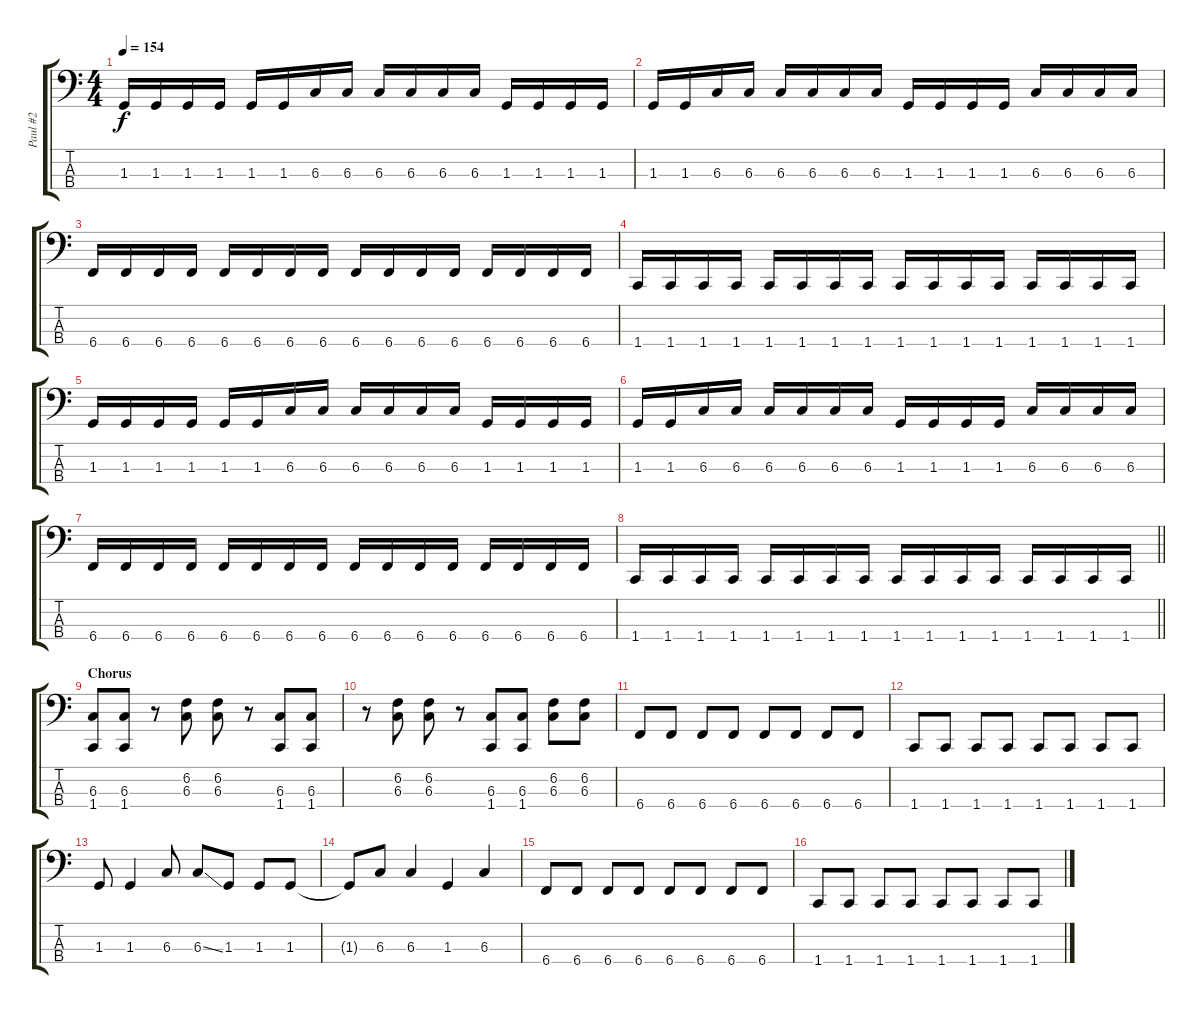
\track ("Paul #2" "Paul #2") {instrument electricbasspick}
\staff {score tabs}
\tuning (E2 B1 Gb1 B0) {hide}
\ts (4 4)
\tempo 154
\clef f4
\ks c
1.3.16{dy f} 1.3.16 1.3.16 1.3.16 1.3.16 1.3.16 6.3.16 6.3.16 6.3.16 6.3.16 6.3.16 6.3.16 1.3.16 1.3.16 1.3.16 1.3.16 |
1.3.16 1.3.16 6.3.16 6.3.16 6.3.16 6.3.16 6.3.16 6.3.16 1.3.16 1.3.16 1.3.16 1.3.16 6.3.16 6.3.16 6.3.16 6.3.16 |
6.4.16 6.4.16 6.4.16 6.4.16 6.4.16 6.4.16 6.4.16 6.4.16 6.4.16 6.4.16 6.4.16 6.4.16 6.4.16 6.4.16 6.4.16 6.4.16 |
1.4.16 1.4.16 1.4.16 1.4.16 1.4.16 1.4.16 1.4.16 1.4.16 1.4.16 1.4.16 1.4.16 1.4.16 1.4.16 1.4.16 1.4.16 1.4.16 |
1.3.16 1.3.16 1.3.16 1.3.16 1.3.16 1.3.16 6.3.16 6.3.16 6.3.16 6.3.16 6.3.16 6.3.16 1.3.16 1.3.16 1.3.16 1.3.16 |
1.3.16 1.3.16 6.3.16 6.3.16 6.3.16 6.3.16 6.3.16 6.3.16 1.3.16 1.3.16 1.3.16 1.3.16 6.3.16 6.3.16 6.3.16 6.3.16 |
6.4.16 6.4.16 6.4.16 6.4.16 6.4.16 6.4.16 6.4.16 6.4.16 6.4.16 6.4.16 6.4.16 6.4.16 6.4.16 6.4.16 6.4.16 6.4.16 |
\barLineRight lightlight
1.4.16 1.4.16 1.4.16 1.4.16 1.4.16 1.4.16 1.4.16 1.4.16 1.4.16 1.4.16 1.4.16 1.4.16 1.4.16 1.4.16 1.4.16 1.4.16 |
\section ("" "Chorus")
(6.3 1.4).8 (6.3 1.4).8 r.8 (6.2 6.3).8 (6.2 6.3).8 r.8 (6.3 1.4).8 (6.3 1.4).8 |
r.8 (6.2 6.3).8 (6.2 6.3).8 r.8 (6.3 1.4).8 (6.3 1.4).8 (6.2 6.3).8 (6.2 6.3).8 |
6.4.8 6.4.8 6.4.8 6.4.8 6.4.8 6.4.8 6.4.8 6.4.8 |
1.4.8 1.4.8 1.4.8 1.4.8 1.4.8 1.4.8 1.4.8 1.4.8 |
1.3.8 1.3.4 6.3.8 6.3{ss}.8 1.3.8 1.3.8 1.3.8 |
1.3{t}.8 6.3.8 6.3.4 1.3.4 6.3.4 |
6.4.8 6.4.8 6.4.8 6.4.8 6.4.8 6.4.8 6.4.8 6.4.8 |
1.4.8 1.4.8 1.4.8 1.4.8 1.4.8 1.4.8 1.4.8 1.4.8
